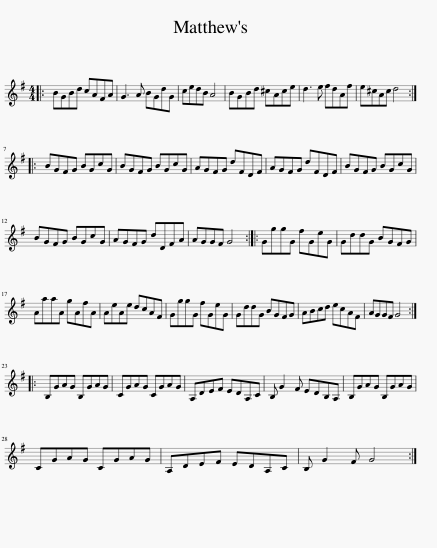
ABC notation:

X:1
L:1/8
M:4/4
I:linebreak $
K:G
V:1 treble
V:1
|: BGBd cAFA | G3 A BGdG | cedB A4 | BGBd ^cAce | d3 e fdAf | %5
 e^cAc d4 ::$ BGFG BGcG | BGFG BGcG | AGFG dFDF | AGFG dFDF | %10
 BGFG BGcG |$ BGFG BGcG | AGFG dDFA | AGGF G4 :: GggG fGeG | %15
 GddG BGFG |$ AaaA gAfA | AeAe dcAF | GggG fGeG | GddG BGFG | %20
 ABcd ecAF | AGGF G4 ::$ B,GAG B,GAG | CGAG CGAG | A,DEF EDA,C | %25
 B, G2 F EDB,A, | B,GAG B,GAG |$ CGAG CGAG | A,DEF EDA,C | B, G2 F G4 :| %30
